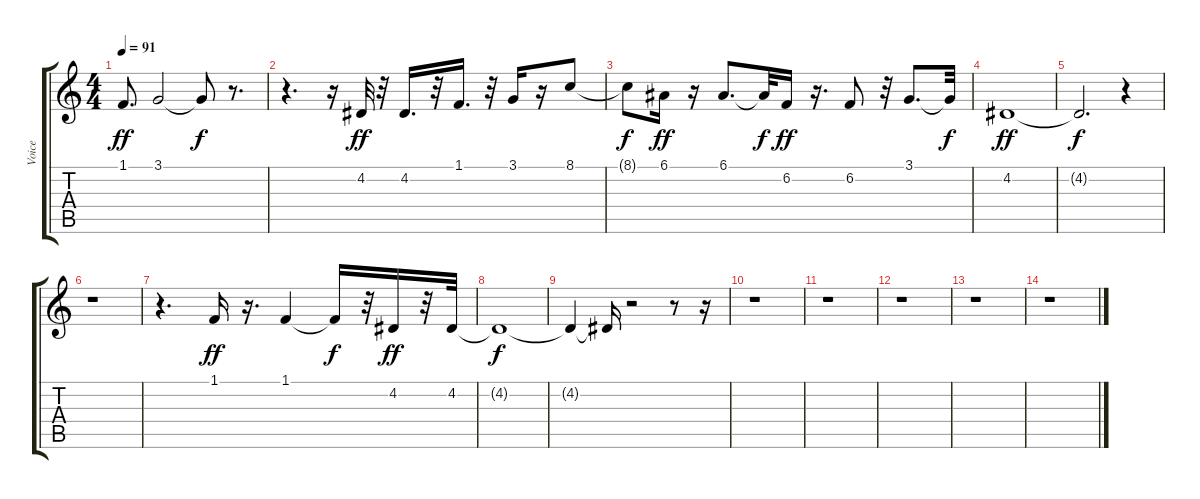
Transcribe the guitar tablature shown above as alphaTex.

\track ("Voice" "Voice") {instrument altosax}
\staff {score tabs}
\tuning (E4 B3 G3 D3 A2 E2) {hide}
\ts (4 4)
\tempo 91
\clef g2
\ks c
1.1.8{d dy ff} 3.1.2 3.1{t}.8{dy f} r.8{d} |
r.4{d} r.16 4.2.32{dy ff} r.32 4.2.16{d} r.32 1.1.16{d} r.32 3.1.16 r.16 8.1.8 |
8.1{t}.8{dy f} 6.1.16{dy ff} r.16 6.1.8{d} 6.1{t}.32{dy f} 6.2.16{dy ff} r.16{d} 6.2.8 r.32 3.1.8{d} 3.1{t}.32{dy f} |
4.2.1{dy ff} |
4.2{t}.2{d dy f} r.4 |
r.1 |
r.4{d} 1.1.16{dy ff volume 10} r.16{d} 1.1.4 1.1{t}.16{dy f} r.32 4.2.16{dy ff} r.32 4.2.32 |
4.2{t}.1{dy f} |
4.2{t}.4 4.2{t}.16 r.2 r.8 r.16 |
r.1 |
r.1 |
r.1 |
r.1 |
r.1
